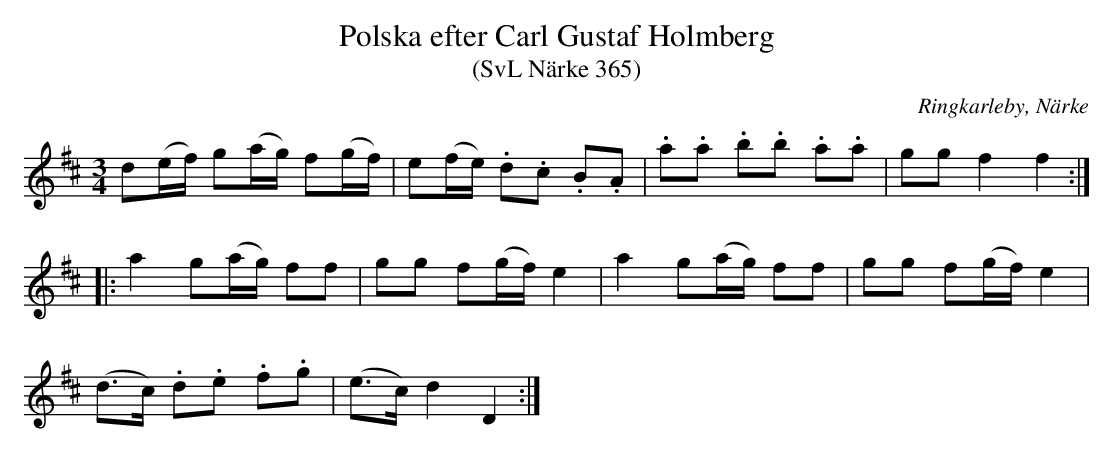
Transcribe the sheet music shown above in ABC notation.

X:1
T:Polska efter Carl Gustaf Holmberg
T:(SvL Närke 365)
O:Ringkarleby, Närke
M:3/4
L:1/8
K:D
d(e/f/) g(a/g/) f(g/f/)|e(f/e/) .d.c .B.A|.a.a .b.b .a.a|gg f2 f2:|
|:a2 g(a/g/) ff|gg f(g/f/) e2|a2 g(a/g/) ff|gg f(g/f/) e2|
(d>c) .d.e .f.g|(e>c) d2 D2:|
